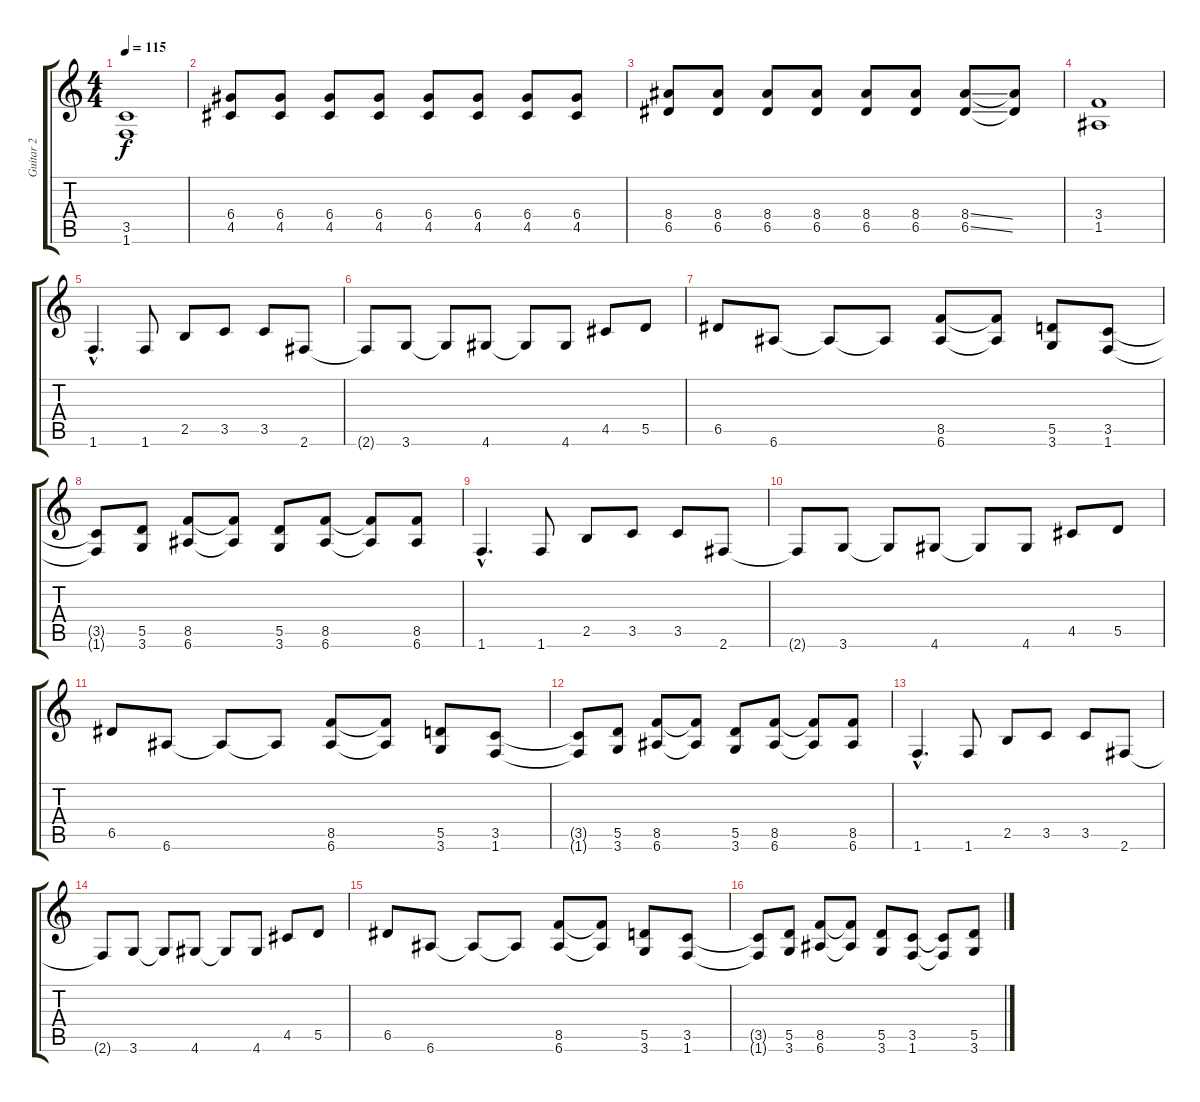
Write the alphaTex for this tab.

\track ("Guitar 2" "Guitar 2") {instrument acousticguitarnylon}
\staff {score tabs}
\tuning (E4 B3 G3 D3 A2 E2) {hide}
\ts (4 4)
\tempo 115
\clef g2
\ks c
(3.5{t} 1.6{t}).1{dy f} |
(6.4 4.5).8 (6.4 4.5).8 (6.4 4.5).8 (6.4 4.5).8 (6.4 4.5).8 (6.4 4.5).8 (6.4 4.5).8 (6.4 4.5).8 |
(8.4 6.5).8 (8.4 6.5).8 (8.4 6.5).8 (8.4 6.5).8 (8.4 6.5).8 (8.4 6.5).8 (8.4{ss} 6.5{ss}).8 (8.4{t} 6.5{t}).8 |
(3.4 1.5).1 |
1.6{hac}.4{d instrument overdrivenguitar} 1.6.8 2.5.8 3.5.8 3.5.8 2.6.8 |
2.6{t}.8 3.6.8 3.6{t}.8 4.6.8 4.6{t}.8 4.6.8 4.5.8 5.5.8 |
6.5.8 6.6.8 6.6{t}.8 6.6{t}.8 (8.5 6.6).8 (8.5{t} 6.6{t}).8 (5.5 3.6).8 (3.5 1.6).8 |
(3.5{t} 1.6{t}).8 (5.5 3.6).8 (8.5 6.6).8 (8.5{t} 6.6{t}).8 (5.5 3.6).8 (8.5 6.6).8 (8.5{t} 6.6{t}).8 (8.5 6.6).8 |
1.6{hac}.4{d} 1.6.8 2.5.8 3.5.8 3.5.8 2.6.8 |
2.6{t}.8 3.6.8 3.6{t}.8 4.6.8 4.6{t}.8 4.6.8 4.5.8 5.5.8 |
6.5.8 6.6.8 6.6{t}.8 6.6{t}.8 (8.5 6.6).8 (8.5{t} 6.6{t}).8 (5.5 3.6).8 (3.5 1.6).8 |
(3.5{t} 1.6{t}).8 (5.5 3.6).8 (8.5 6.6).8 (8.5{t} 6.6{t}).8 (5.5 3.6).8 (8.5 6.6).8 (8.5{t} 6.6{t}).8 (8.5 6.6).8 |
1.6{hac}.4{d} 1.6.8 2.5.8 3.5.8 3.5.8 2.6.8 |
2.6{t}.8 3.6.8 3.6{t}.8 4.6.8 4.6{t}.8 4.6.8 4.5.8 5.5.8 |
6.5.8 6.6.8 6.6{t}.8 6.6{t}.8 (8.5 6.6).8 (8.5{t} 6.6{t}).8 (5.5 3.6).8 (3.5 1.6).8 |
(3.5{t} 1.6{t}).8 (5.5 3.6).8 (8.5 6.6).8 (8.5{t} 6.6{t}).8 (5.5 3.6).8 (3.5 1.6).8 (3.5{t} 1.6{t}).8 (5.5 3.6).8
